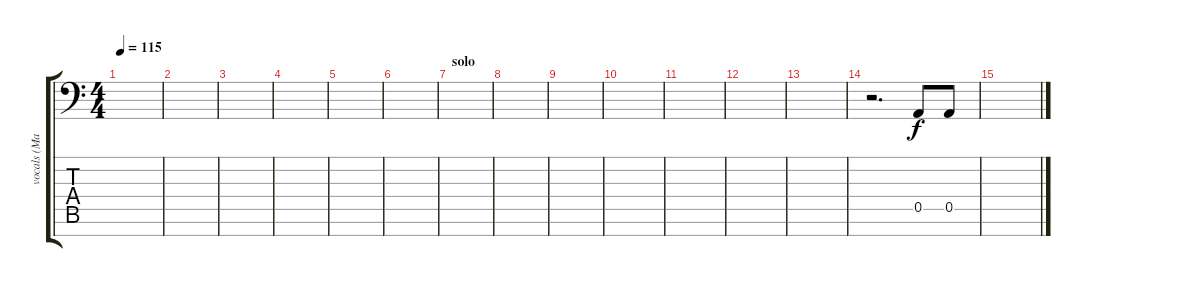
\track ("vocals (Mark Lanegan)" "vocals (Ma") {instrument tuba}
\staff {score tabs}
\tuning (E4 B3 G3 D3 A2 E2 C-1) {hide}
\ts (4 4)
\tempo 115
\clef f4
\ks c
|
|
|
|
|
|
\section ("" "solo")
|
|
|
|
|
|
|
r.2{d} 0.5.8 0.5.8 |
\section ("" "")
